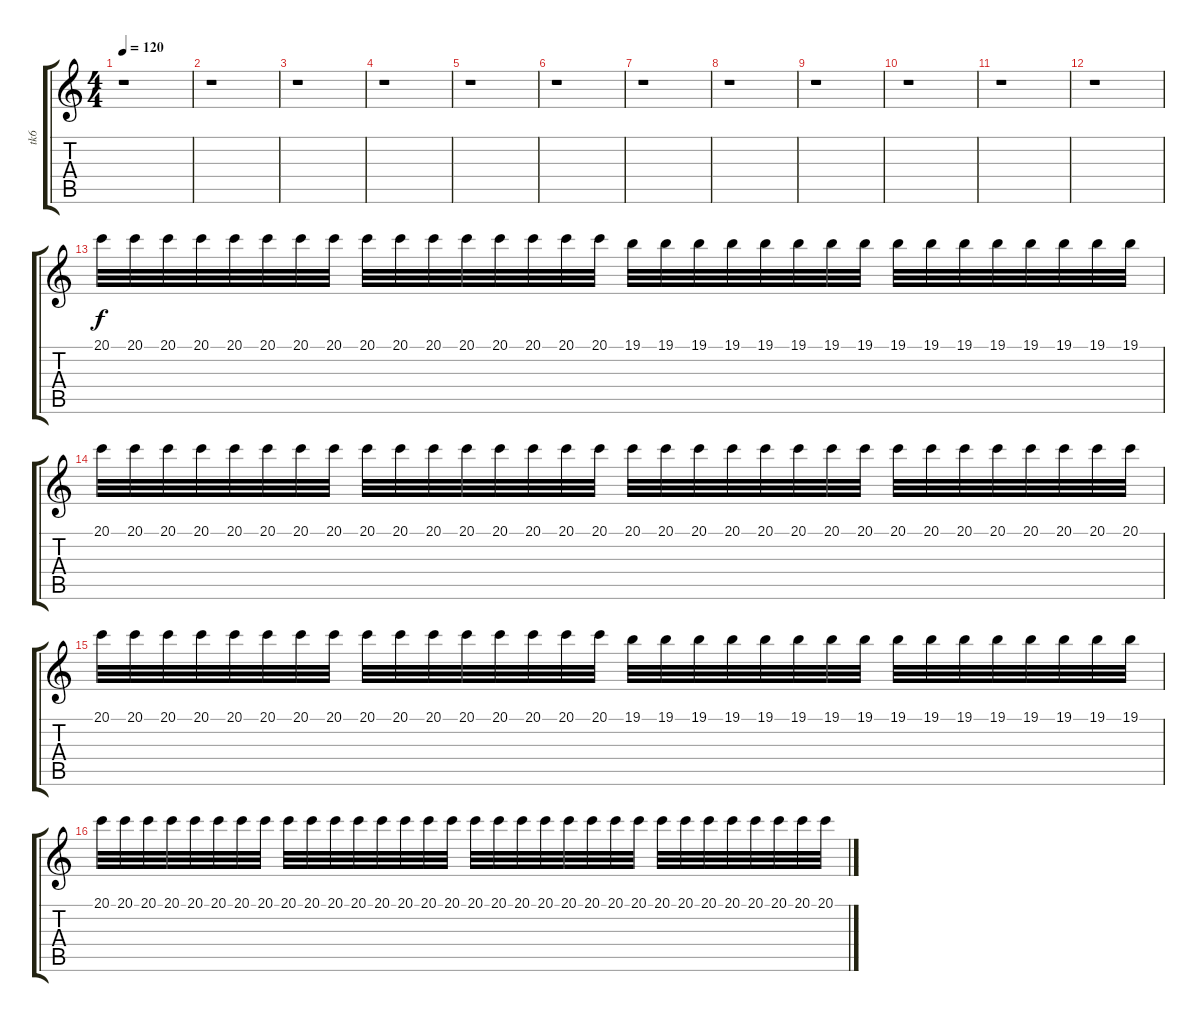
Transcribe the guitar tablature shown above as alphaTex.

\track ("tk6" "tk6") {instrument electricgrandpiano}
\staff {score tabs}
\tuning (E4 B3 G3 D3 A2 E2) {hide}
\ts (4 4)
\tempo 120
\clef g2
\ks c
r.1{dy ff} |
r.1 |
r.1 |
r.1 |
r.1 |
r.1 |
r.1 |
r.1 |
r.1 |
r.1 |
r.1 |
r.1 |
20.1.32{dy f} 20.1.32 20.1.32 20.1.32 20.1.32 20.1.32 20.1.32 20.1.32 20.1.32 20.1.32 20.1.32 20.1.32 20.1.32 20.1.32 20.1.32 20.1.32 19.1.32 19.1.32 19.1.32 19.1.32 19.1.32 19.1.32 19.1.32 19.1.32 19.1.32 19.1.32 19.1.32 19.1.32 19.1.32 19.1.32 19.1.32 19.1.32 |
20.1.32 20.1.32 20.1.32 20.1.32 20.1.32 20.1.32 20.1.32 20.1.32 20.1.32 20.1.32 20.1.32 20.1.32 20.1.32 20.1.32 20.1.32 20.1.32 20.1.32 20.1.32 20.1.32 20.1.32 20.1.32 20.1.32 20.1.32 20.1.32 20.1.32 20.1.32 20.1.32 20.1.32 20.1.32 20.1.32 20.1.32 20.1.32 |
20.1.32 20.1.32 20.1.32 20.1.32 20.1.32 20.1.32 20.1.32 20.1.32 20.1.32 20.1.32 20.1.32 20.1.32 20.1.32 20.1.32 20.1.32 20.1.32 19.1.32 19.1.32 19.1.32 19.1.32 19.1.32 19.1.32 19.1.32 19.1.32 19.1.32 19.1.32 19.1.32 19.1.32 19.1.32 19.1.32 19.1.32 19.1.32 |
20.1.32 20.1.32 20.1.32 20.1.32 20.1.32 20.1.32 20.1.32 20.1.32 20.1.32 20.1.32 20.1.32 20.1.32 20.1.32 20.1.32 20.1.32 20.1.32 20.1.32 20.1.32 20.1.32 20.1.32 20.1.32 20.1.32 20.1.32 20.1.32 20.1.32 20.1.32 20.1.32 20.1.32 20.1.32 20.1.32 20.1.32 20.1.32
